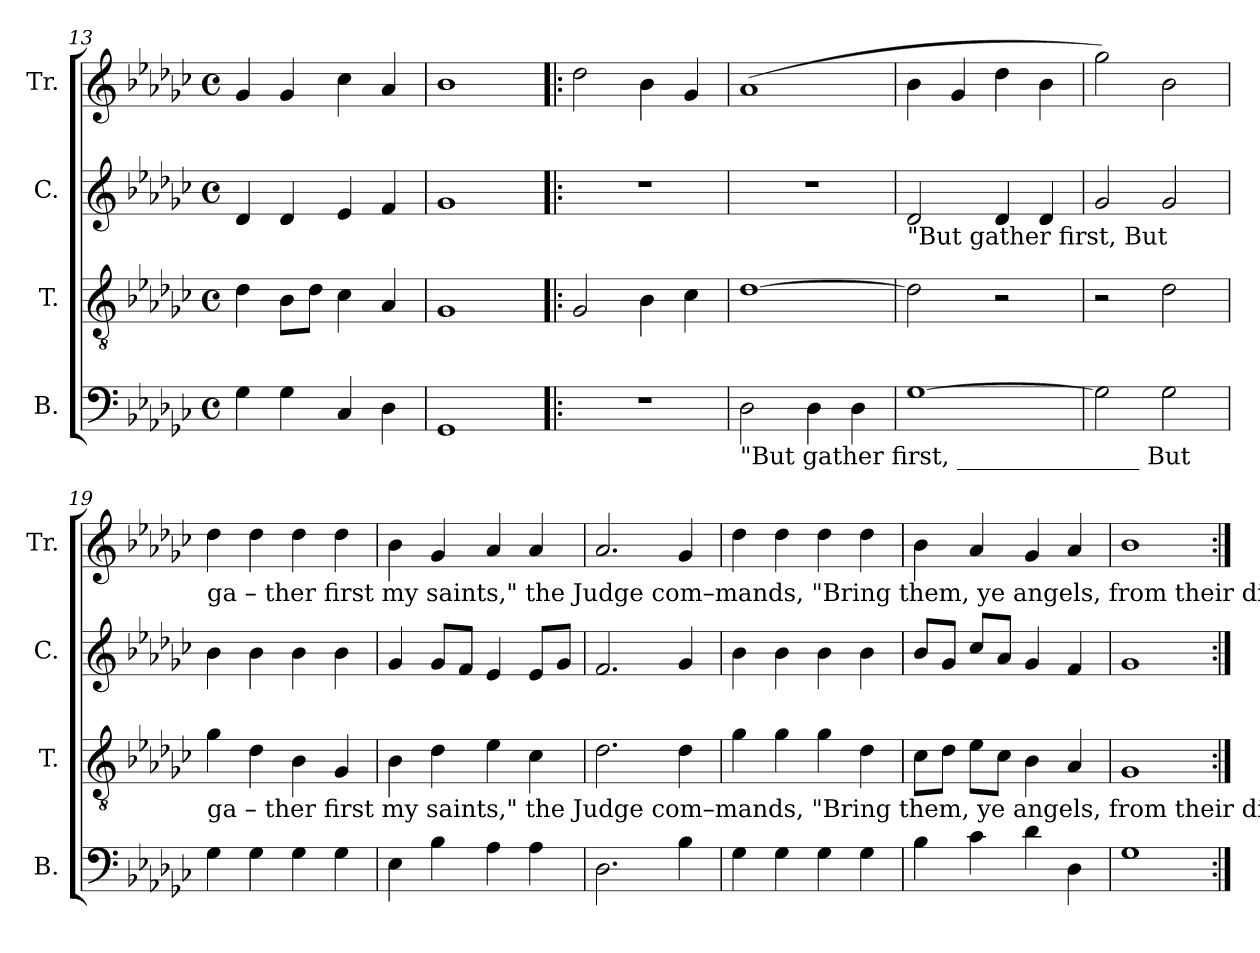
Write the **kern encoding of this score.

**kern	**kern	**kern	**kern
*part4	*part3	*part2	*part1
*staff4	*staff3	*staff2	*staff1
*I"B.	*I"T.	*I"C.	*I"Tr.
*I'B.	*I'T.	*I'C.	*I'Tr.
*clefF4	*clefGv2	*clefG2	*clefG2
*k[b-e-a-d-g-c-]	*k[b-e-a-d-g-c-]	*k[b-e-a-d-g-c-]	*k[b-e-a-d-g-c-]
*M4/4	*M4/4	*M4/4	*M4/4
*met(c)	*met(c)	*met(c)	*met(c)
=13	=13	=13	=13
4G-\	4d-\	4d-/	4g-/
4G-\	8B-\L	4d-/	4g-/
.	8d-\J	.	.
4C-/	4c-\	4e-/	4cc-\
4D-\	4A-/	4f/	4a-/
=14	=14	=14	=14
1GG-	1G-	1g-	1b-
=15!|:	=15!|:	=15!|:	=15!|:
1r	2G-/	1r	2dd-\
.	4B-\	.	4b-\
.	4c-\	.	4g-/
=16	=16	=16	=16
!LO:TX:b:t="But  gather  first, _______________    But	!	!	!
2D-\	[1d-	1r	(>1a-
4D-\	.	.	.
4D-\	.	.	.
=17	=17	=17	=17
!	!	!LO:TX:b:t="But     gather   first,  But	!
[1G-	2d-\]	2d-/	4b-\
.	.	.	4g-/
.	2r	4d-/	4dd-\
.	.	4d-/	4b-\
=18	=18	=18	=18
2G-\]	2r	2g-/	2gg-\)
2G-\	2d-\	2g-/	2b-\
!!LO:LB:g=z
=19	=19	=19	=19
!	!	!	!LO:TX:b:t=ga – ther first my  saints," the  Judge  com–mands,     "Bring  them,  ye  angels,   from    their    dis –tant   lands."
!	!LO:TX:b:t=ga – ther first my  saints," the  Judge  com–mands,     "Bring  them,  ye  angels,   from    their    dis –tant   lands."	!	!
4G-\	4g-\	4b-\	4dd-\
4G-\	4d-\	4b-\	4dd-\
4G-\	4B-\	4b-\	4dd-\
4G-\	4G-/	4b-\	4dd-\
=20	=20	=20	=20
4E-\	4B-\	4g-/	4b-\
4B-\	4d-\	8g-/L	4g-/
.	.	8f/J	.
4A-\	4e-\	4e-/	4a-/
4A-\	4c-\	8e-/L	4a-/
.	.	8g-/J	.
=21	=21	=21	=21
2.D-\	2.d-\	2.f/	2.a-/
4B-\	4d-\	4g-/	4g-/
=22	=22	=22	=22
4G-\	4g-\	4b-\	4dd-\
4G-\	4g-\	4b-\	4dd-\
4G-\	4g-\	4b-\	4dd-\
4G-\	4d-\	4b-\	4dd-\
=23	=23	=23	=23
4B-\	8c-\L	8b-/L	4b-\
.	8d-\J	8g-/J	.
4c-\	8e-\L	8cc-/L	4a-/
.	8c-\J	8a-/J	.
4d-\	4B-\	4g-/	4g-/
4D-\	4A-/	4f/	4a-/
=24	=24	=24	=24
1G-	1G-	1g-	1b-
=:|!	=:|!	=:|!	=:|!
*-	*-	*-	*-
